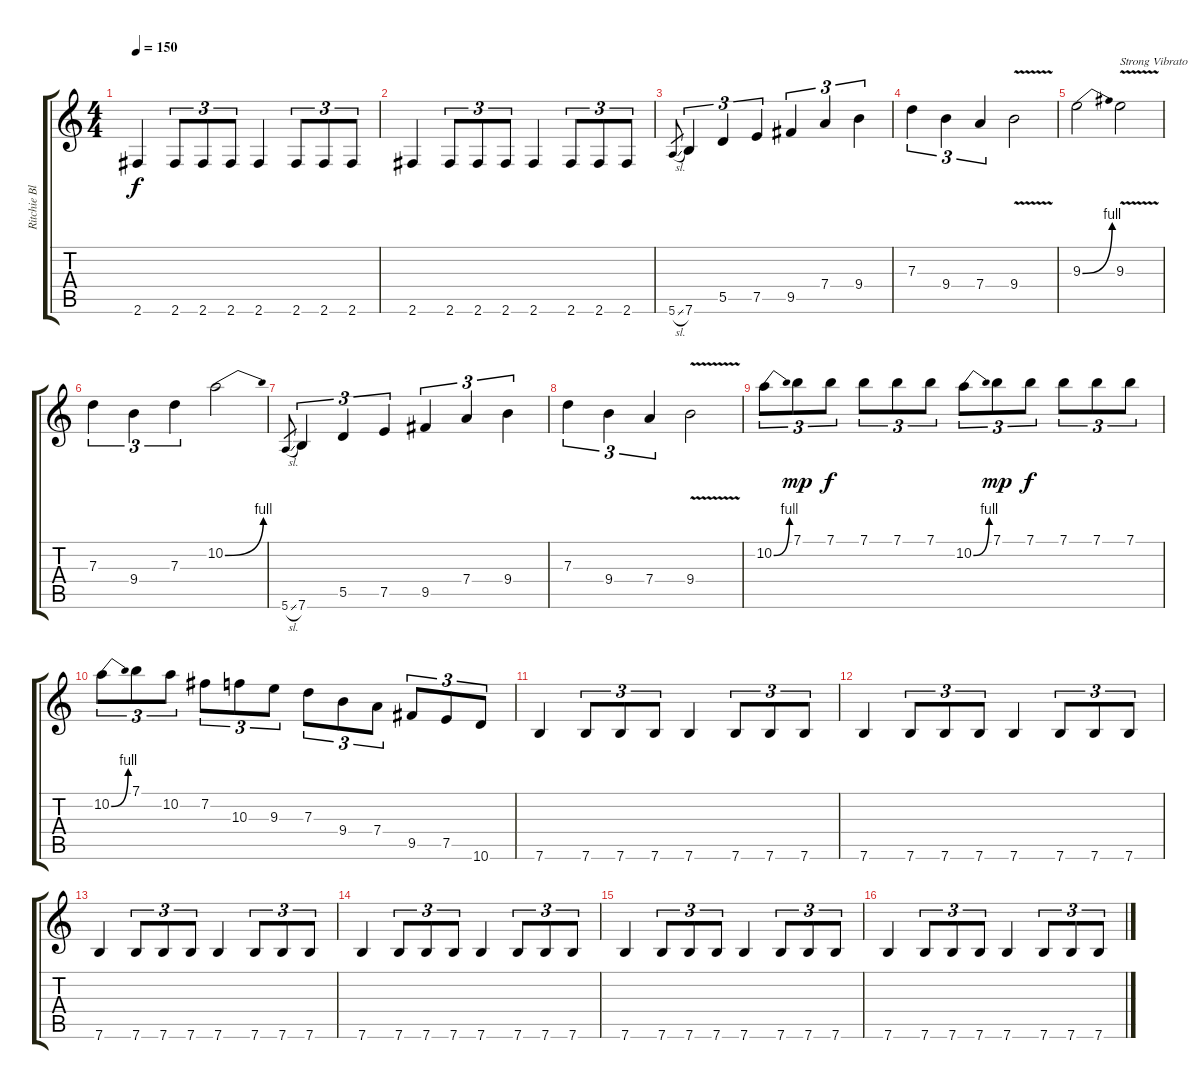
\track ("Ritchie Blackmore" "Ritchie Bl") {instrument distortionguitar}
\staff {score tabs}
\tuning (E4 B3 G3 D3 A2 E2) {hide}
\ts (4 4)
\tempo 150
\clef g2
\ks c
2.6.4{dy f} 2.6.8{tu (3 2)} 2.6.8{tu (3 2)} 2.6.8{tu (3 2)} 2.6.4 2.6.8{tu (3 2)} 2.6.8{tu (3 2)} 2.6.8{tu (3 2)} |
2.6.4 2.6.8{tu (3 2)} 2.6.8{tu (3 2)} 2.6.8{tu (3 2)} 2.6.4 2.6.8{tu (3 2)} 2.6.8{tu (3 2)} 2.6.8{tu (3 2)} |
5.6{sl}.8{gr} 7.6.4{tu (3 2)} 5.5.4{tu (3 2)} 7.5.4{tu (3 2)} 9.5.4{tu (3 2)} 7.4.4{tu (3 2)} 9.4.4{tu (3 2)} |
7.3.4{tu (3 2)} 9.4.4{tu (3 2)} 7.4.4{tu (3 2)} 9.4{v}.2 |
9.3{be (bend 0 0 60 4)}.2 9.3{v}.2{txt "Strong Vibrato"} |
7.3.4{tu (3 2)} 9.4.4{tu (3 2)} 7.3.4{tu (3 2)} 10.2{be (bend 0 0 60 4)}.2 |
5.6{sl}.8{gr} 7.6.4{tu (3 2)} 5.5.4{tu (3 2)} 7.5.4{tu (3 2)} 9.5.4{tu (3 2)} 7.4.4{tu (3 2)} 9.4.4{tu (3 2)} |
7.3.4{tu (3 2)} 9.4.4{tu (3 2)} 7.4.4{tu (3 2)} 9.4{v}.2 |
10.2{be (bend 0 0 60 4)}.8{tu (3 2) balance 0} 7.1.8{tu (3 2) dy mp} 7.1.8{tu (3 2) dy f} 7.1.8{tu (3 2)} 7.1.8{tu (3 2)} 7.1.8{tu (3 2)} 10.2{be (bend 0 0 60 4)}.8{tu (3 2)} 7.1.8{tu (3 2) dy mp} 7.1.8{tu (3 2) dy f} 7.1.8{tu (3 2)} 7.1.8{tu (3 2)} 7.1.8{tu (3 2)} |
10.2{be (bend 0 0 60 4)}.8{tu (3 2)} 7.1.8{tu (3 2)} 10.2.8{tu (3 2)} 7.2.8{tu (3 2)} 10.3.8{tu (3 2)} 9.3.8{tu (3 2)} 7.3.8{tu (3 2)} 9.4.8{tu (3 2)} 7.4.8{tu (3 2)} 9.5.8{tu (3 2)} 7.5.8{tu (3 2)} 10.6.8{tu (3 2)} |
7.6.4{balance 8} 7.6.8{tu (3 2)} 7.6.8{tu (3 2)} 7.6.8{tu (3 2)} 7.6.4 7.6.8{tu (3 2)} 7.6.8{tu (3 2)} 7.6.8{tu (3 2)} |
7.6.4 7.6.8{tu (3 2)} 7.6.8{tu (3 2)} 7.6.8{tu (3 2)} 7.6.4 7.6.8{tu (3 2)} 7.6.8{tu (3 2)} 7.6.8{tu (3 2)} |
7.6.4 7.6.8{tu (3 2)} 7.6.8{tu (3 2)} 7.6.8{tu (3 2)} 7.6.4 7.6.8{tu (3 2)} 7.6.8{tu (3 2)} 7.6.8{tu (3 2)} |
7.6.4 7.6.8{tu (3 2)} 7.6.8{tu (3 2)} 7.6.8{tu (3 2)} 7.6.4 7.6.8{tu (3 2)} 7.6.8{tu (3 2)} 7.6.8{tu (3 2)} |
7.6.4 7.6.8{tu (3 2)} 7.6.8{tu (3 2)} 7.6.8{tu (3 2)} 7.6.4 7.6.8{tu (3 2)} 7.6.8{tu (3 2)} 7.6.8{tu (3 2)} |
7.6.4 7.6.8{tu (3 2)} 7.6.8{tu (3 2)} 7.6.8{tu (3 2)} 7.6.4 7.6.8{tu (3 2)} 7.6.8{tu (3 2)} 7.6.8{tu (3 2)}
